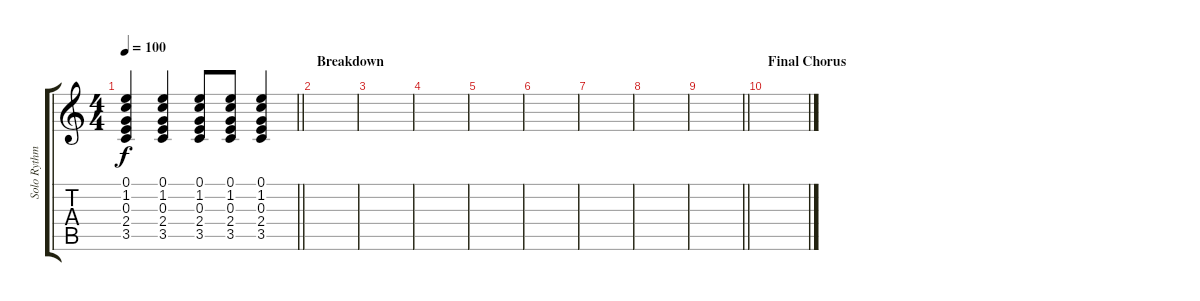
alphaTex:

\track ("Solo Rythm" "Solo Rythm") {instrument acousticguitarsteel}
\staff {score tabs}
\tuning (E4 B3 G3 D3 A2 E2) {hide}
\ts (4 4)
\tempo 100
\clef g2
\barLineRight lightlight
\ks c
(0.1 1.2 0.3 2.4 3.5).4{dy f} (0.1 1.2 0.3 2.4 3.5).4 (0.1 1.2 0.3 2.4 3.5).8 (0.1 1.2 0.3 2.4 3.5).8 (0.1 1.2 0.3 2.4 3.5).4 |
\section ("" "Breakdown")
|
|
|
|
|
|
|
\barLineRight lightlight
|
\section ("" "Final Chorus")
